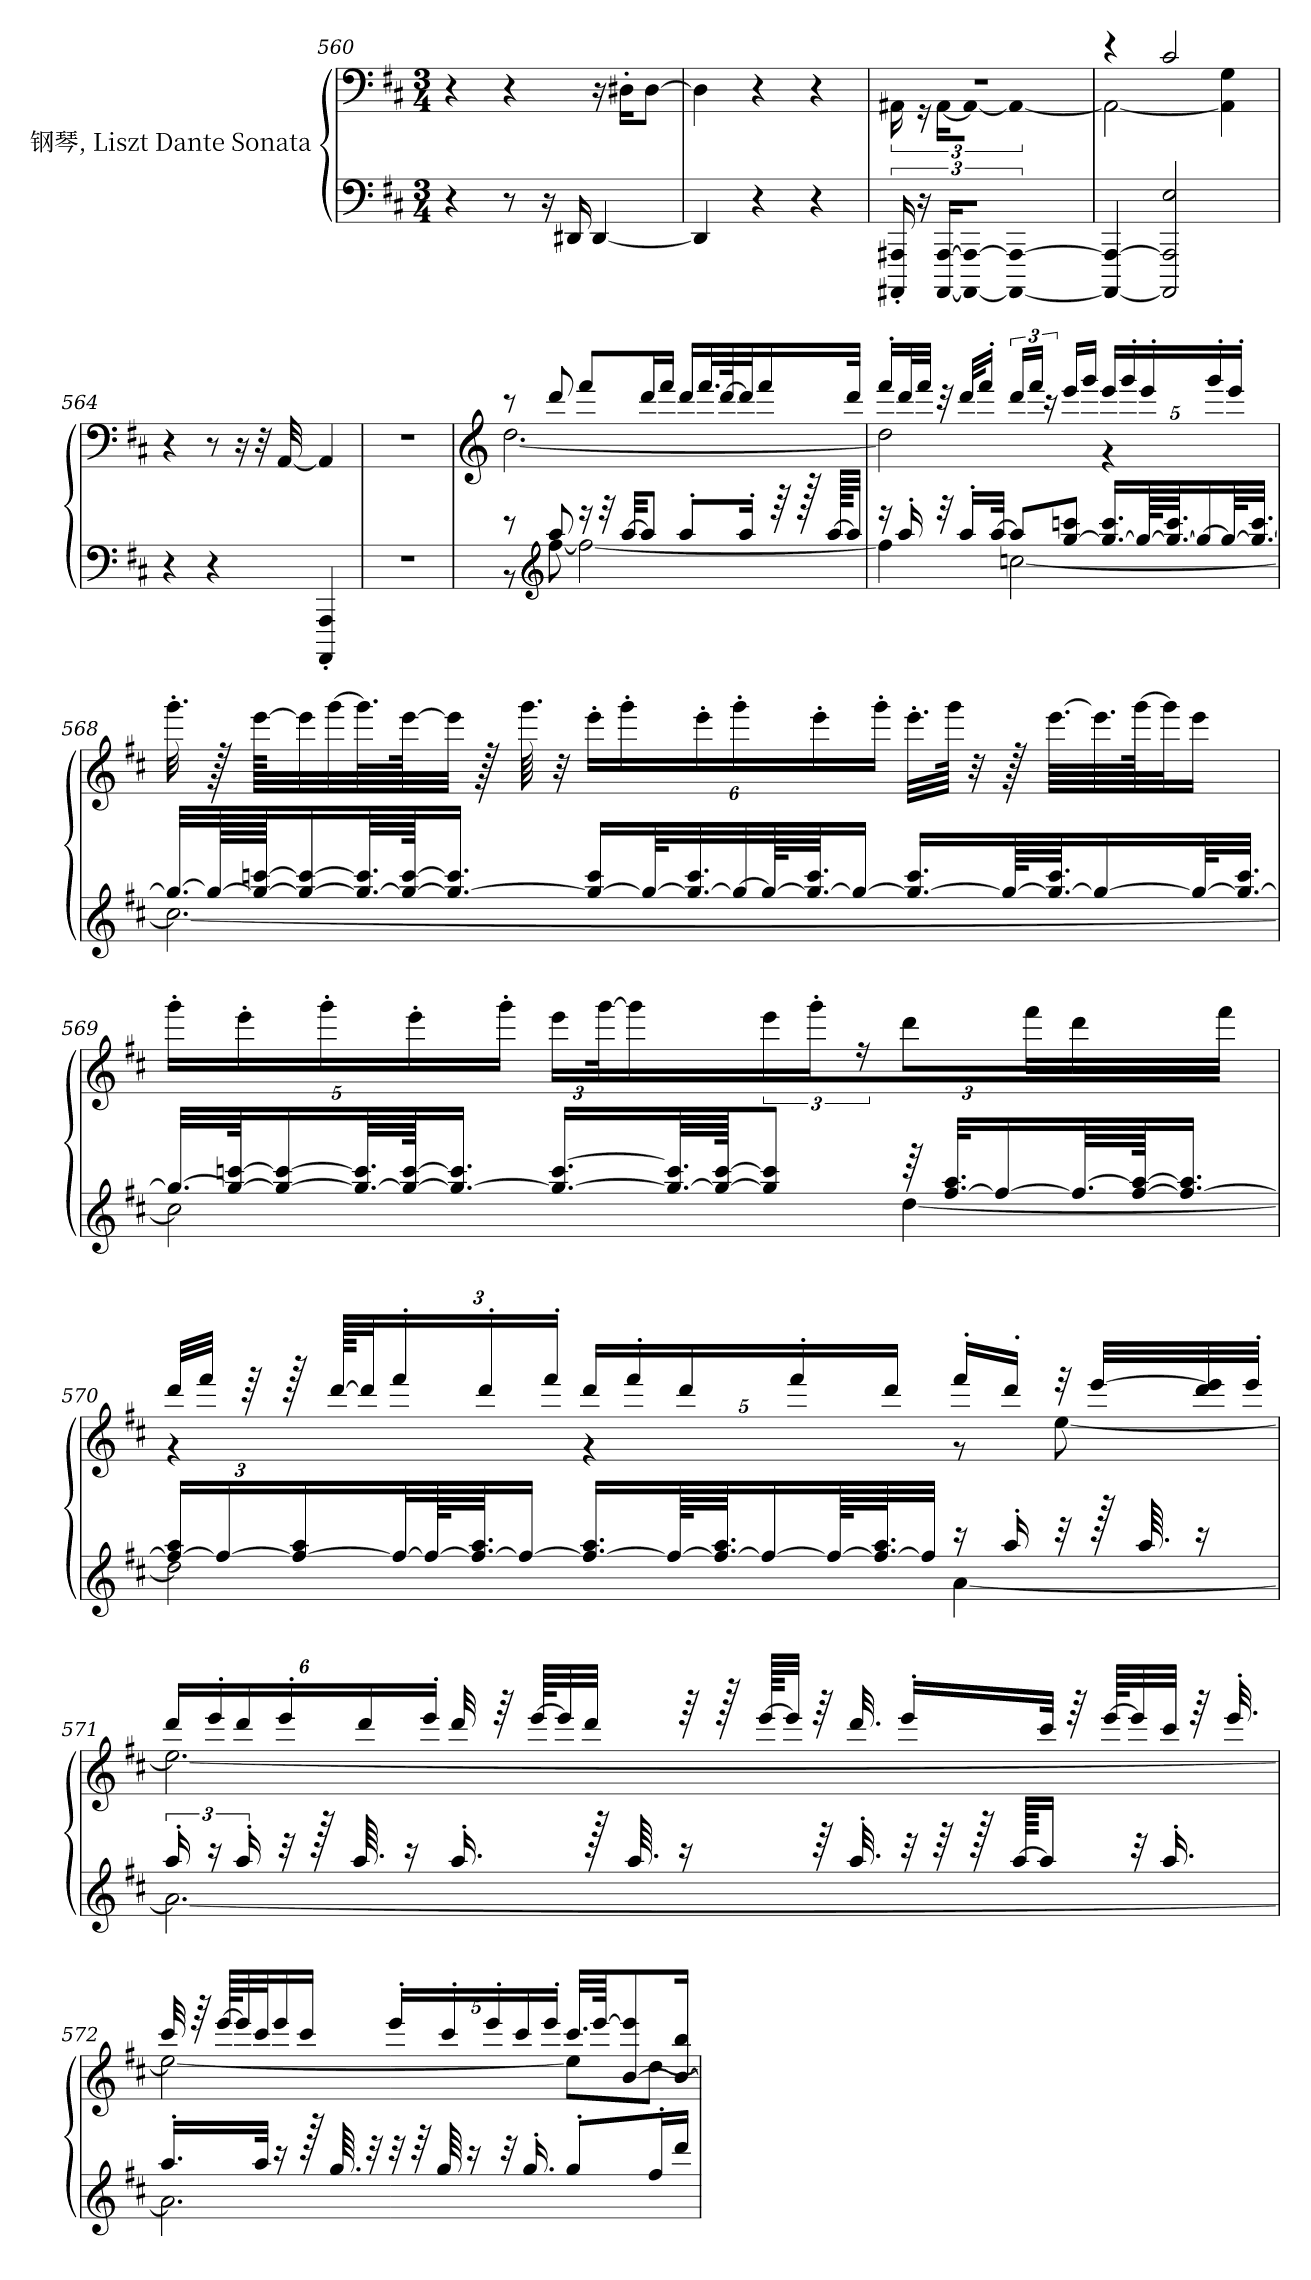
**kern	**kern
*part1	*part1
*staff2	*staff1
*I"钢琴, Liszt Dante Sonata	*
*clefF4	*clefF4
*k[f#c#]	*k[f#c#]
*M3/4	*M3/4
=560	=560
4r	4r
8r	4r
16r	.
16DD#X/	.
[4DD#/	16r
.	16D#X'\KL
.	[8D#\J
!!LO:LB:g=z
=561	=561
4DD#/]	4D#\]
4r	4r
4r	4r
=562	=562
*	*^
24AAAA#X/' 24AAA#X/'	2.r	24AA#X\
24r	.	24r
[24AAAA#/ [24AAA#/KL	.	[24AA#\KL
8AAAA#/_ 8AAA#/_J	.	8AA#\J_
2AAAA#/_ 2AAA#/_	.	2AA#\_
=563	=563	=563
4AAAA#/_ 4AAA#/_	4r	2AA#\_
2AAAA#/] 2AAA#/] 2E/	2c#/	.
.	.	4AA#\] 4G\
*	*v	*v
=564	=564
4r	4r
4r	8r
.	16r
.	32r
.	[32AA/
4AAAA/' 4AAA/'	4AA/]
=565	=565
2.r	2.r
!!LO:LB:g=z
=566	=566
*	*clefG2
*^	*^
8r	8r	8r	[2.dd\
*clefG2	*	*	*
8aa/	[8ff#\	8ddd/	.
16r	2ff#\_	8fff#/L	.
32r	.	.	.
[32aa/KKL	.	.	.
8aa/J]	.	16ddd/L	.
.	.	16fff#/JJ	.
8aa'/L	.	16ddd/LL	.
.	.	32.fff#/L	.
.	.	[64ddd/K	.
16aa'/Jk	.	32ddd/J]	.
.	.	16fff#/	.
64r	.	.	.
128r	.	.	.
[128aa/KKLLL	.	.	.
32aa/JJJ]	.	32ddd/JJk	.
!!LO:LB:g=z	!!
=567	=567	=567	=567
16r	4ff#\]	16fff#'/LL	2dd\]
16aa'/	.	32ddd/L	.
.	.	32fff#/JJJ	.
32r	.	32r	.
16aa'/LL	.	32ddd/KLL	.
.	.	16fff#'/JJ	.
[32aa/JJk	.	.	.
8aa/L]	[2ccn\	24ddd/LL	.
.	.	24fff#/JJ	.
.	.	24r	.
[8gg/ 8cccn/J	.	16eee/LL	.
.	.	16ggg/JJ	.
*	*	*Xbrackettup	*
16.gg/_ 16.ccc/LL	.	20eee/LL	4r
.	.	20ggg'/	.
128gg/KLL_	.	.	.
.	.	20eee'/	.
64.gg/_ 64.ccc/JJ	.	.	.
16gg/_	.	.	.
.	.	20ggg'/	.
64gg/KL_	.	.	.
.	.	20eee'/JJ	.
32.gg/_ 32.ccc/JJJ	.	.	.
*	*	*v	*v
!!LO:PB:g=z
=568	=568	=568
32.gg/LLL_	2.cc\_	32.ggg'\
128gg/LL_	.	128r
128gg/_ [128cccn/JJJ	.	[128eee\KKLLL
16gg/_ 16ccc/_	.	32eee\]
.	.	[32ggg\
64.gg/_ 64.ccc/]LL	.	64.ggg\L]
128gg/_ [128ccc/JJK	.	[128eee\JK
16.gg/_ 16.ccc/]JJ	.	32eee\JJJ]
.	.	128r
.	.	64.ggg\
.	.	32r
16gg/_ 16ccc/LL	.	24eee'\LL
.	.	24ggg'\
64gg/KL_	.	.
32.gg/_ 32.ccc/	.	.
.	.	24eee'\
32gg/_	.	24ggg'\
128gg/KL_	.	.
64.gg/_ 64.ccc/JJ	.	.
.	.	24eee'\
16gg/JJ_	.	.
.	.	24ggg'\JJ
16.gg/_ 16.ccc/LL	.	32.eee'\LLL
.	.	64ggg\JJJk
.	.	32r
128gg/KLL_	.	128r
64.gg/_ 64.ccc/JJ	.	[64.eee\LLLL
16gg/_	.	64.eee\]
.	.	[128ggg\JK
.	.	32ggg\J]
64gg/KL_	.	16eee\JJ
32.gg/_ 32.ccc/JJJ	.	.
!!LO:LB:g=z
=569	=569	=569
32.gg/LLL_	2cc\]	20ggg'\LL
64gg/_ [64cccn/JK	.	.
.	.	20eee'\
16gg/_ 16ccc/_	.	.
.	.	20ggg'\
64.gg/_ 64.ccc/]LL	.	.
128gg/_ [128ccc/JJK	.	.
.	.	20eee'\
16.gg/_ 16.ccc/]JJ	.	.
.	.	20ggg'\JJ
16.gg/_ [16.ccc/LL	.	24eee\LL
.	.	[48ggg\K
.	.	16ggg\]
64.gg/_ 64.ccc/]LL	.	.
128gg/_ [128ccc/JJJK	.	.
*	*	*brackettup
8gg/] 8ccc/]J	.	24eee\
.	.	24ggg'\JJ
.	.	24r
*	*	*Xbrackettup
64r	[4dd\	12ddd\L
[32.ff#/ 32.aa/KLL	.	.
16ff#/_	.	.
.	.	24fff#\L
64.ff#/LL_	.	16ddd\
128ff#/_ [128aa/JJK	.	.
16.ff#/_ 16.aa/]JJ	.	.
.	.	16fff#\JJ
!!LO:LB:g=z
=570	=570	=570
*Xbrackettup	*	*
*	*	*^
24ff#/_ 24aa/LL	2dd\]	32ddd/LLL	4r
.	.	32fff#/JJJ	.
24ff#/_	.	.	.
.	.	64r	.
.	.	128r	.
24ff#/_ 24aa/	.	.	.
.	.	[128ddd/KKLLL	.
.	.	32ddd/J]	.
32ff#/L_	.	24fff#'/	.
128ff#/KL_	.	.	.
64.ff#/_ 64.aa/JJ	.	.	.
.	.	24ddd'/	.
16ff#/JJ_	.	.	.
.	.	24fff#'/JJ	.
16.ff#/_ 16.aa/LL	.	20ddd/LL	4r
.	.	20fff#'/	.
128ff#/KLL_	.	.	.
.	.	20ddd/	.
64.ff#/_ 64.aa/JJ	.	.	.
16ff#/_	.	.	.
.	.	20fff#'/	.
128ff#/KLL_	.	.	.
64.ff#/_ 64.aa/J	.	.	.
.	.	20ddd/JJ	.
32ff#/JJJ]	.	.	.
16r	[4a\	16fff#'/LL	8r
16aa'/	.	16ddd'/JJ	.
32r	.	32r	[8ee\
128r	.	[32eee/LLL	.
64.aa/	.	.	.
16r	.	32ddd/ 32eee/]	.
.	.	32eee'/JJJ	.
!!LO:LB:g=z	!!
=571	=571	=571	=571
*brackettup	*	*	*
24aa'/	2.a\_	24ddd/LL	2.ee\_
24r	.	24eee'/	.
24aa'/	.	24ddd/	.
32r	.	24eee'/	.
128r	.	.	.
64.aa/	.	.	.
.	.	24ddd/	.
16r	.	.	.
.	.	24eee'/JJ	.
16.aa'/	.	32ddd/	.
.	.	64r	.
.	.	[64eee/KLLL	.
.	.	32eee/]	.
128r	.	32ddd/JJJ	.
64.aa/	.	.	.
16r	.	64r	.
.	.	128r	.
.	.	[128eee/KKLLL	.
.	.	32eee/JJJ]	.
64r	.	64r	.
32.aa'/	.	32.ddd/	.
32r	.	16eee'/LL	.
64r	.	.	.
128r	.	.	.
[128aa/KKKLL	.	.	.
16aa/JJ]	.	32ccc#/JJk	.
.	.	64r	.
.	.	[64eee/KLLL	.
32r	.	32eee/]	.
16.aa'/	.	32ccc#/JJJ	.
.	.	64r	.
.	.	32.eee'/	.
!!LO:LB:g=z	!!
=572	=572	=572	=572
16.aa'/LL	2.a\]	32ccc#/	2ee\_
.	.	64r	.
.	.	[64eee/KLLL	.
.	.	32eee/]	.
32aa/JJk	.	32ccc#/J	.
16r	.	16eee/	.
128r	.	16ccc#/JJ	.
64.gg/	.	.	.
32r	.	.	.
32r	.	20eee'/LL	.
64r	.	.	.
64gg/	.	.	.
.	.	20ccc#'/	.
16r	.	.	.
.	.	20eee'/	.
32r	.	.	.
.	.	20ccc#/	.
16.gg'/	.	.	.
.	.	20eee'/JJ	.
8gg'/L	.	32.ccc#/LLL	8ee\L]
.	.	[64eee/JJK	.
.	.	[8b/ 8eee/]	.
16ff#'/L	.	.	[8dd\J
16ddd/JJ	.	16b/_ 16bb/Jk	.
*v	*v	*	*
*	*v	*v
=	=
*-	*-
